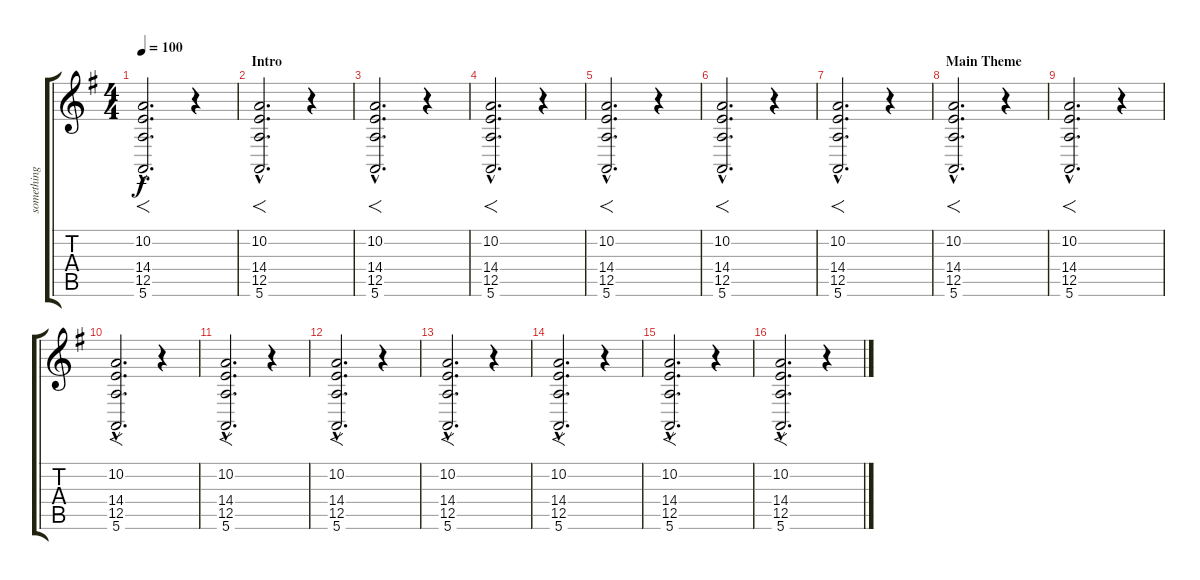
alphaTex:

\track ("something" "something") {instrument pad4choir}
\staff {score tabs}
\tuning (E4 B3 G3 D3 A2 E2) {hide}
\ts (4 4)
\tempo 100
\clef g2
\ks g
(10.2{hac} 14.4{hac} 12.5{hac} 5.6{hac}).2{f d dy f instrument pad4choir} r.4 |
\section ("" "Intro")
(10.2{hac} 14.4{hac} 12.5{hac} 5.6{hac}).2{f d} r.4 |
(10.2{hac} 14.4{hac} 12.5{hac} 5.6{hac}).2{f d} r.4 |
(10.2{hac} 14.4{hac} 12.5{hac} 5.6{hac}).2{f d} r.4 |
(10.2{hac} 14.4{hac} 12.5{hac} 5.6{hac}).2{f d} r.4 |
(10.2{hac} 14.4{hac} 12.5{hac} 5.6{hac}).2{f d} r.4 |
(10.2{hac} 14.4{hac} 12.5{hac} 5.6{hac}).2{f d} r.4 |
\section ("" "Main Theme")
(10.2{hac} 14.4{hac} 12.5{hac} 5.6{hac}).2{f d} r.4 |
(10.2{hac} 14.4{hac} 12.5{hac} 5.6{hac}).2{f d} r.4 |
(10.2{hac} 14.4{hac} 12.5{hac} 5.6{hac}).2{f d} r.4 |
(10.2{hac} 14.4{hac} 12.5{hac} 5.6{hac}).2{f d} r.4 |
(10.2{hac} 14.4{hac} 12.5{hac} 5.6{hac}).2{f d} r.4 |
(10.2{hac} 14.4{hac} 12.5{hac} 5.6{hac}).2{f d} r.4 |
(10.2{hac} 14.4{hac} 12.5{hac} 5.6{hac}).2{f d} r.4 |
(10.2{hac} 14.4{hac} 12.5{hac} 5.6{hac}).2{f d} r.4 |
(10.2{hac} 14.4{hac} 12.5{hac} 5.6{hac}).2{f d} r.4
